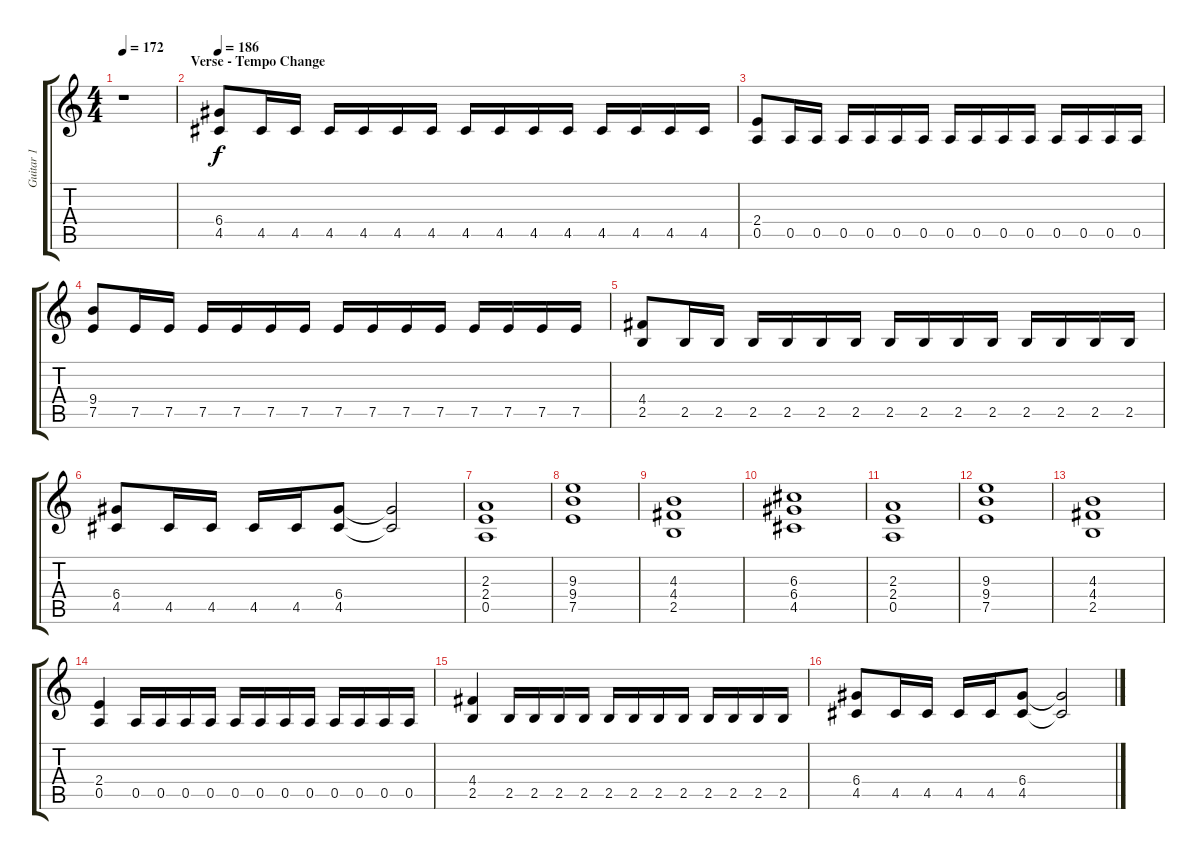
\track ("Guitar 1" "Guitar 1") {instrument overdrivenguitar}
\staff {score tabs}
\tuning (E4 B3 G3 D3 A2 E2) {hide}
\ts (4 4)
\tempo 172
\clef g2
\ks c
r.1{dy f} |
\section ("" "Verse - Tempo Change")
\tempo 186
(6.4 4.5).8{volume 13} 4.5.16 4.5.16 4.5.16 4.5.16 4.5.16 4.5.16 4.5.16 4.5.16 4.5.16 4.5.16 4.5.16 4.5.16 4.5.16 4.5.16 |
(2.4 0.5).8 0.5.16 0.5.16 0.5.16 0.5.16 0.5.16 0.5.16 0.5.16 0.5.16 0.5.16 0.5.16 0.5.16 0.5.16 0.5.16 0.5.16 |
(9.4 7.5).8 7.5.16 7.5.16 7.5.16 7.5.16 7.5.16 7.5.16 7.5.16 7.5.16 7.5.16 7.5.16 7.5.16 7.5.16 7.5.16 7.5.16 |
(4.4 2.5).8 2.5.16 2.5.16 2.5.16 2.5.16 2.5.16 2.5.16 2.5.16 2.5.16 2.5.16 2.5.16 2.5.16 2.5.16 2.5.16 2.5.16 |
(6.4 4.5).8 4.5.16 4.5.16 4.5.16 4.5.16 (6.4 4.5).8 (6.4{t} 4.5{t}).2 |
(2.3 2.4 0.5).1 |
(9.3 9.4 7.5).1 |
(4.3 4.4 2.5).1 |
\section ("" "")
(6.3 6.4 4.5).1 |
(2.3 2.4 0.5).1 |
(9.3 9.4 7.5).1 |
(4.3 4.4 2.5).1 |
\section ("" "")
(2.4 0.5).4 0.5.16 0.5.16 0.5.16 0.5.16 0.5.16 0.5.16 0.5.16 0.5.16 0.5.16 0.5.16 0.5.16 0.5.16 |
(4.4 2.5).4 2.5.16 2.5.16 2.5.16 2.5.16 2.5.16 2.5.16 2.5.16 2.5.16 2.5.16 2.5.16 2.5.16 2.5.16 |
(6.4 4.5).8 4.5.16 4.5.16 4.5.16 4.5.16 (6.4 4.5).8 (6.4{t} 4.5{t}).2
